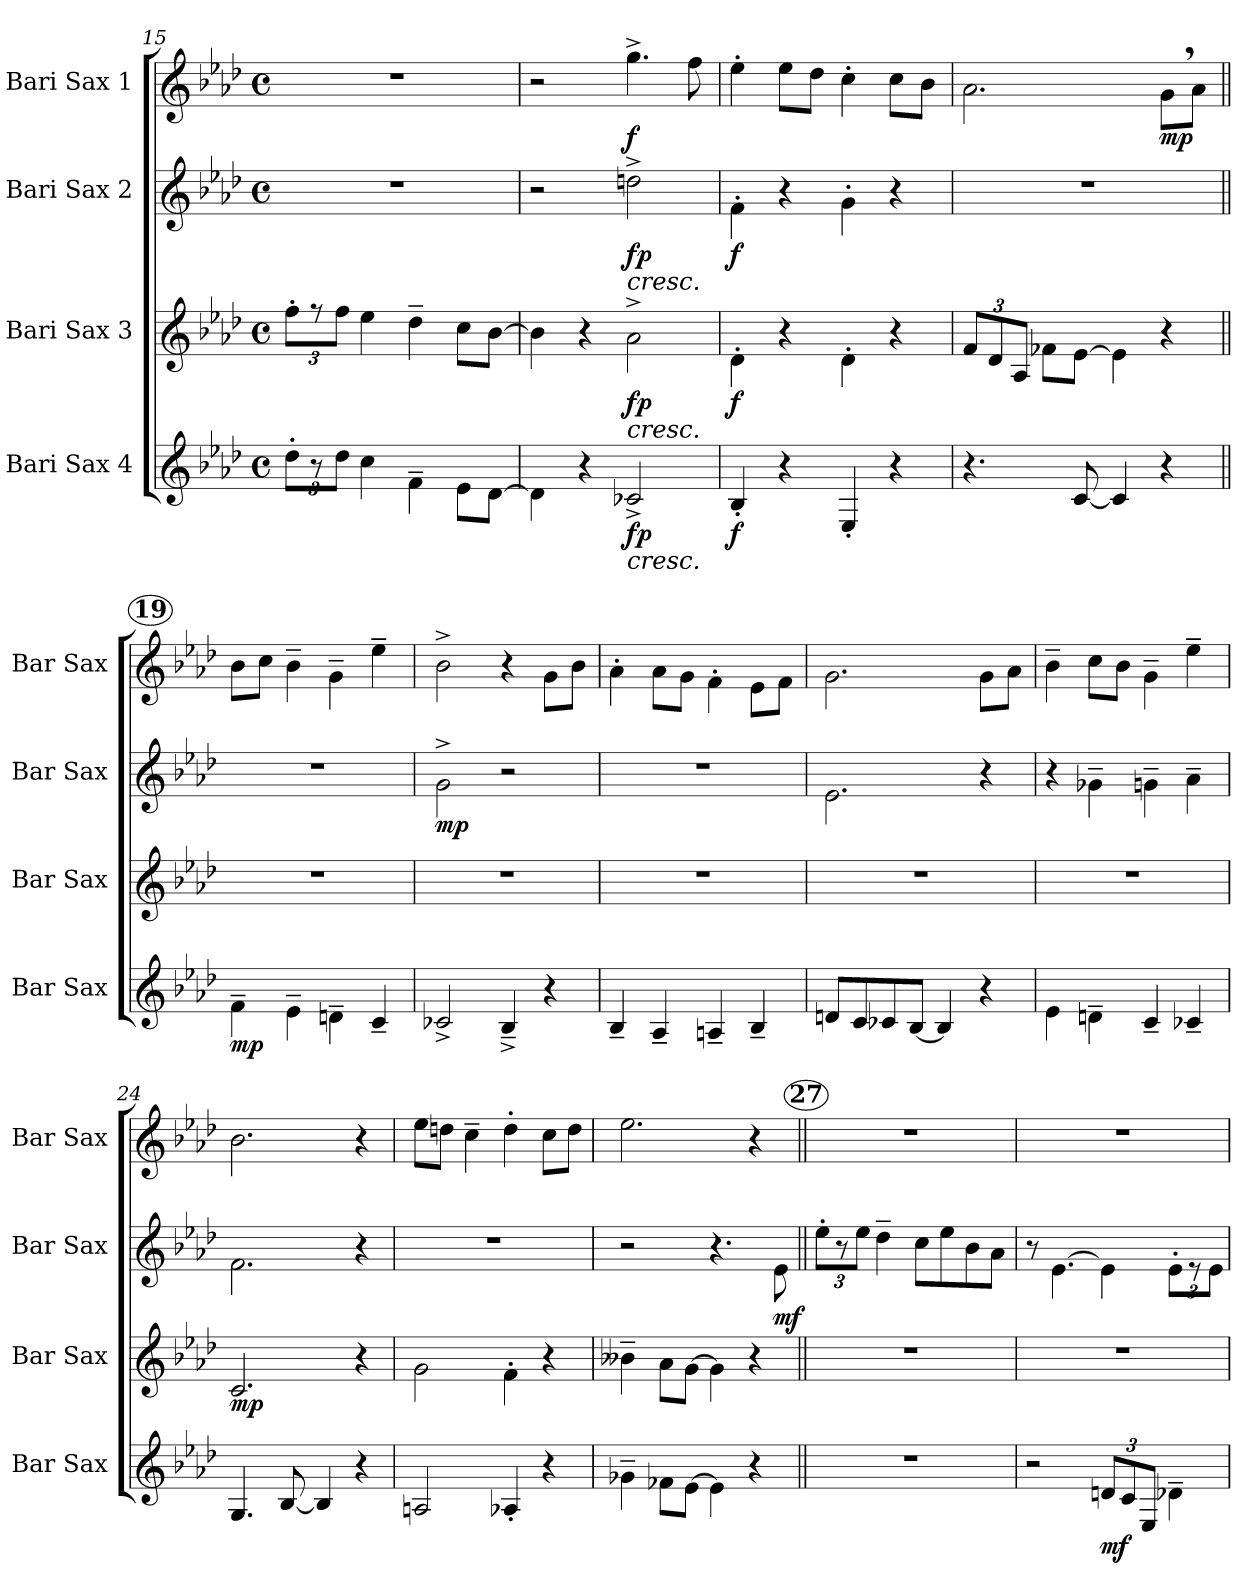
**kern	**dynam	**kern	**dynam	**kern	**dynam	**kern	**dynam
*part4	*part4	*part3	*part3	*part2	*part2	*part1	*part1
*staff4	*staff4	*staff3	*staff3	*staff2	*staff2	*staff1	*staff1
*I"Bari Sax 4	*	*I"Bari Sax 3	*	*I"Bari Sax 2	*	*I"Bari Sax 1	*
*I'Bar Sax	*	*I'Bar Sax	*	*I'Bar Sax	*	*I'Bar Sax	*
*clefG2	*	*clefG2	*	*clefG2	*	*clefG2	*
*ITrd12c21	*	*ITrd12c21	*	*ITrd12c21	*	*ITrd12c21	*
*k[b-e-a-d-]	*	*k[b-e-a-d-]	*	*k[b-e-a-d-]	*	*k[b-e-a-d-]	*
*A-:	*	*A-:	*	*A-:	*	*A-:	*
*M4/4	*	*M4/4	*	*M4/4	*	*M4/4	*
*met(c)	*	*met(c)	*	*met(c)	*	*met(c)	*
=15	=15	=15	=15	=15	=15	=15	=15
12d-'>\L	.	12f'>\L	.	1r	.	1r	.
12r	.	12r	.	.	.	.	.
12d-\J	.	12f\J	.	.	.	.	.
4c\	.	4e-\	.	.	.	.	.
4F~>\	.	4d-~>\	.	.	.	.	.
8E-\L	.	8c\L	.	.	.	.	.
[8D-\J	.	[8B-\J	.	.	.	.	.
=16	=16	=16	=16	=16	=16	=16	=16
4D-\]	.	4B-\]	.	2r	.	2r	.
4r	.	4r	.	.	.	.	.
!	!LO:HP:b	!	!LO:HP:b	!	!LO:HP:b	!	!
!	!LO:DY:n=1:b	!	!LO:DY:n=1:b	!	!LO:DY:n=1:b	!	!LO:DY:b
2C-X^</	< fp	2A-^>\	< fp	2dn^>\	< fp	4.g^>\	f
.	.	.	.	.	.	8f\	.
=17	=17	=17	=17	=17	=17	=17	=17
!	!LO:DY:b	!	!LO:DY:b	!	!LO:DY:b	!	!
4BB-'</	f	4D-'>\	f	4F'>\	f	4e-'>\	.
4r	[	4r	[	4r	[	8e-\L	.
.	.	.	.	.	.	8d-\J	.
4EE-'</	.	4D-'>\	.	4G'>\	.	4c'>\	.
4r	.	4r	.	4r	.	8c\L	.
.	.	.	.	.	.	8B-\J	.
=18	=18	=18	=18	=18	=18	=18	=18
4.r	.	12F/L	.	1r	.	2.A-\	.
.	.	12D-/	.	.	.	.	.
.	.	12AA-/J	.	.	.	.	.
.	.	8F-X\L	.	.	.	.	.
[8C/	.	[8E-\J	.	.	.	.	.
4C/]	.	4E-\]	.	.	.	.	.
!	!	!	!	!	!	!	!LO:DY:b
4r	.	4r	.	.	.	8G,>\L	mp
.	.	.	.	.	.	8A-\J	.
!!LO:LB:g=z
!!LO:REH:place=s1:a:B:enc=circle:fs=11.2:t=19
=19||	=19||	=19||	=19||	=19||	=19||	=19||	=19||
!	!LO:DY:b	!	!	!	!	!	!
4F~>\	mp	1r	.	1r	.	8B-\L	.
.	.	.	.	.	.	8c\J	.
4E-~>\	.	.	.	.	.	4B-~>\	.
4Dn~>\	.	.	.	.	.	4G~>\	.
4C~</	.	.	.	.	.	4e-~>\	.
=20	=20	=20	=20	=20	=20	=20	=20
!	!	!	!	!	!LO:DY:b	!	!
2C-X^</	.	1r	.	2G^>\	mp	2B-^>\	.
4BB-^<~</	.	.	.	2r	.	4r	.
4r	.	.	.	.	.	8G\L	.
.	.	.	.	.	.	8B-\J	.
=21	=21	=21	=21	=21	=21	=21	=21
4BB-~</	.	1r	.	1r	.	4A-'>\	.
4AA-~</	.	.	.	.	.	8A-\L	.
.	.	.	.	.	.	8G\J	.
4AAn~</	.	.	.	.	.	4F'>\	.
4BB-~</	.	.	.	.	.	8E-\L	.
.	.	.	.	.	.	8F\J	.
=22	=22	=22	=22	=22	=22	=22	=22
8Dn/L	.	1r	.	2.E-\	.	2.G\	.
8C/	.	.	.	.	.	.	.
8C-X/	.	.	.	.	.	.	.
[8BB-/J	.	.	.	.	.	.	.
4BB-/]	.	.	.	.	.	.	.
4r	.	.	.	4r	.	8G\L	.
.	.	.	.	.	.	8A-\J	.
=23	=23	=23	=23	=23	=23	=23	=23
4E-\	.	1r	.	4r	.	4B-~>\	.
4Dn~>\	.	.	.	4G-X~>\	.	8c\L	.
.	.	.	.	.	.	8B-\J	.
4C~</	.	.	.	4Gn~>\	.	4G~>\	.
4C-X~</	.	.	.	4A-~>\	.	4e-~>\	.
=24	=24	=24	=24	=24	=24	=24	=24
!	!	!	!LO:DY:b	!	!	!	!
4.GG/	.	2.C/	mp	2.F\	.	2.B-\	.
[8BB-/	.	.	.	.	.	.	.
4BB-/]	.	.	.	.	.	.	.
4r	.	4r	.	4r	.	4r	.
=25	=25	=25	=25	=25	=25	=25	=25
2AAn/	.	2G\	.	1r	.	8e-\L	.
.	.	.	.	.	.	8dn\J	.
.	.	.	.	.	.	4c~>\	.
4AA-X'</	.	4F'>\	.	.	.	4d'>\	.
4r	.	4r	.	.	.	8c\L	.
.	.	.	.	.	.	8d\J	.
=26	=26	=26	=26	=26	=26	=26	=26
4G-X~>\	.	4B--X~>\	.	2r	.	2.e-\	.
8F-X\L	.	8A-\L	.	.	.	.	.
[8E-\J	.	[8G\J	.	.	.	.	.
4E-\]	.	4G\]	.	4.r	.	.	.
4r	.	4r	.	.	.	4r	.
!	!	!	!	!	!LO:DY:b	!	!
.	.	.	.	8E-\	mf	.	.
!!LO:PB:g=z
!!LO:REH:place=s1:a:B:enc=circle:fs=11.2:t=27
=27||	=27||	=27||	=27||	=27||	=27||	=27||	=27||
1r	.	1r	.	12e-'>\L	.	1r	.
.	.	.	.	12r	.	.	.
.	.	.	.	12e-\J	.	.	.
.	.	.	.	4d-~>\	.	.	.
.	.	.	.	8c\L	.	.	.
.	.	.	.	8e-\	.	.	.
.	.	.	.	8B-\	.	.	.
.	.	.	.	8A-\J	.	.	.
=28	=28	=28	=28	=28	=28	=28	=28
2r	.	1r	.	8r	.	1r	.
.	.	.	.	[4.E-\	.	.	.
!	!LO:DY:b	!	!	!	!	!	!
12Dn/L	mf	.	.	4E-\]	.	.	.
12C/	.	.	.	.	.	.	.
12EE-/J	.	.	.	.	.	.	.
4D-X~>\	.	.	.	12E-'>\L	.	.	.
.	.	.	.	12r	.	.	.
.	.	.	.	12E-\J	.	.	.
=	=	=	=	=	=	=	=
*-	*-	*-	*-	*-	*-	*-	*-
